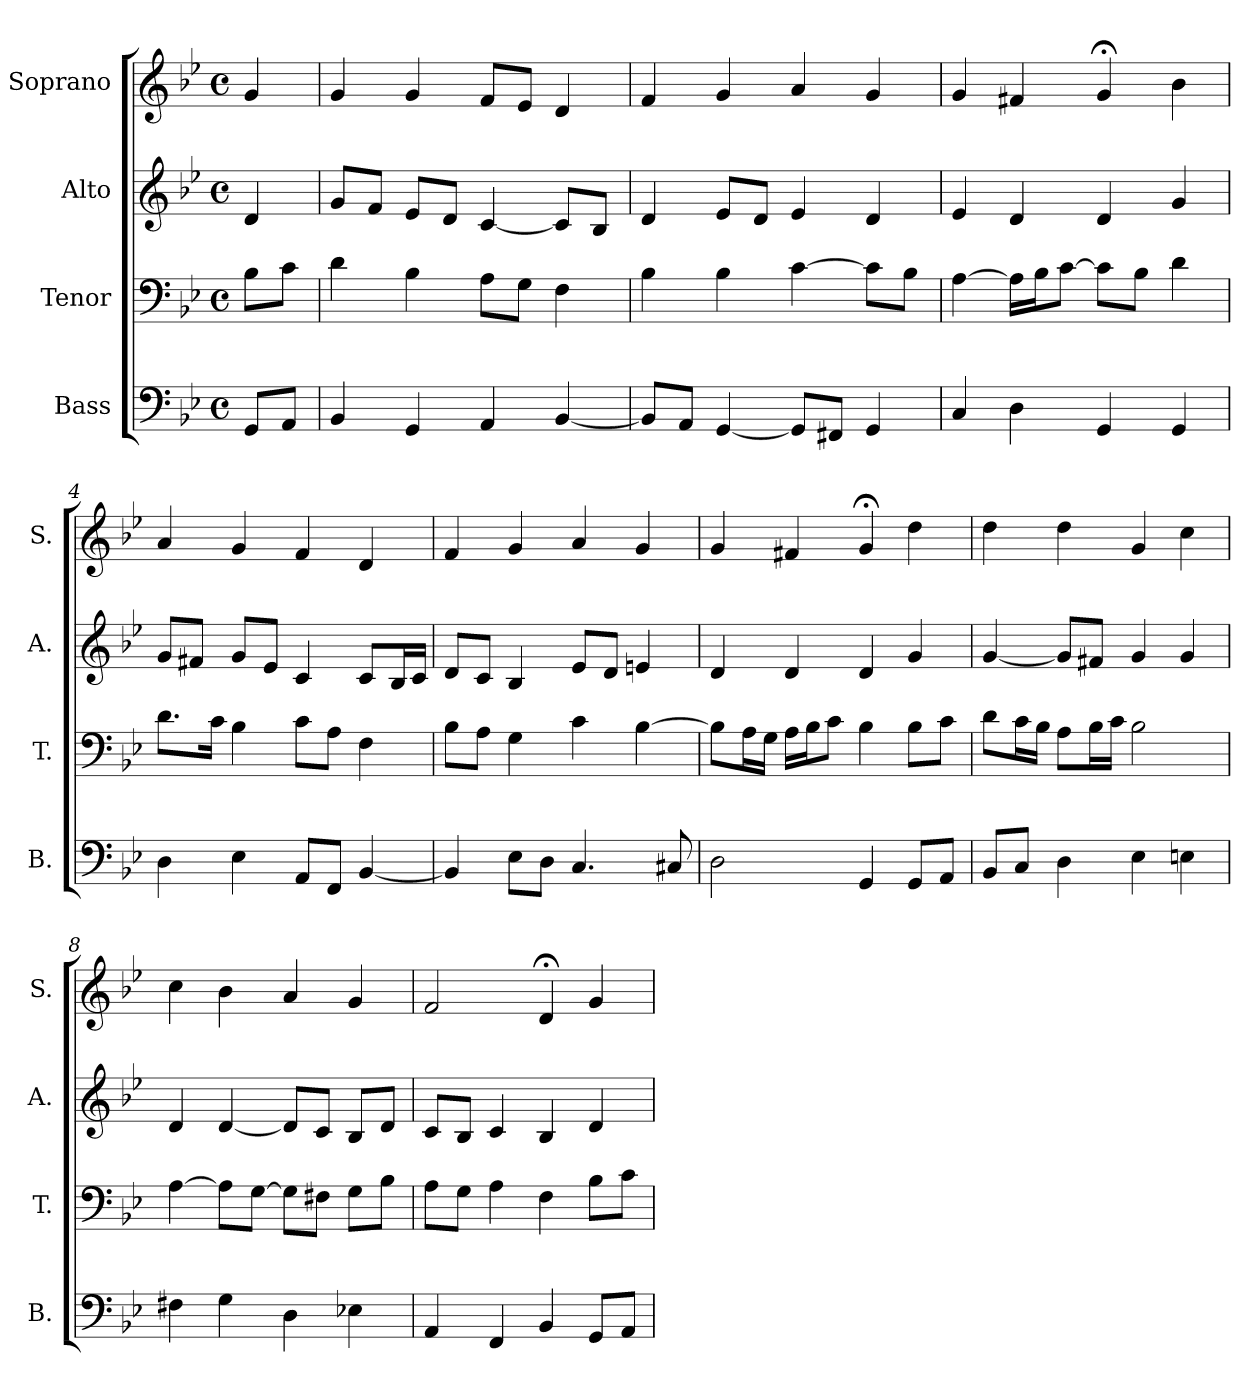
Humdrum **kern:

**kern	**kern	**kern	**kern
*part4	*part3	*part2	*part1
*staff4	*staff3	*staff2	*staff1
*I"Bass	*I"Tenor	*I"Alto	*I"Soprano
*I'B.	*I'T.	*I'A.	*I'S.
*clefF4	*clefF4	*clefG2	*clefG2
*k[b-e-]	*k[b-e-]	*k[b-e-]	*k[b-e-]
*g:	*g:	*g:	*g:
*M4/4	*M4/4	*M4/4	*M4/4
*met(c)	*met(c)	*met(c)	*met(c)
=	=	=	=
8GG/L	8B-\L	4d/	4g/
8AA/J	8c\J	.	.
=1	=1	=1	=1
4BB-/	4d\	8g/L	4g/
.	.	8f/J	.
4GG/	4B-\	8e-/L	4g/
.	.	8d/J	.
4AA/	8A\L	[4c/	8f/L
.	8G\J	.	8e-/J
[4BB-/	4F\	8c/L]	4d/
.	.	8B-/J	.
=2	=2	=2	=2
8BB-/L]	4B-\	4d/	4f/
8AA/J	.	.	.
[4GG/	4B-\	8e-/L	4g/
.	.	8d/J	.
8GG/L]	[4c\	4e-/	4a/
8FF#X/J	.	.	.
4GG/	8c\L]	4d/	4g/
.	8B-\J	.	.
=3	=3	=3	=3
4C/	[4A\	4e-/	4g/
4D\	16A\LL]	4d/	4f#X/
.	16B-\J	.	.
.	[8c\J	.	.
4GG/	8c\L]	4d/	4g;</
.	8B-\J	.	.
4GG/	4d\	4g/	4b-\
!!LO:LB:g=z
=4	=4	=4	=4
4D\	8.d\L	8g/L	4a/
.	.	8f#X/J	.
.	16c\Jk	.	.
4E-\	4B-\	8g/L	4g/
.	.	8e-/J	.
8AA/L	8c\L	4c/	4f/
8FF/J	8A\J	.	.
[4BB-/	4F\	8c/L	4d/
.	.	16B-/L	.
.	.	16c/JJ	.
=5	=5	=5	=5
4BB-/]	8B-\L	8d/L	4f/
.	8A\J	8c/J	.
8E-\L	4G\	4B-/	4g/
8D\J	.	.	.
4.C/	4c\	8e-/L	4a/
.	.	8d/J	.
.	[4B-\	4en/	4g/
8C#X/	.	.	.
=6	=6	=6	=6
2D\	8B-\L]	4d/	4g/
.	16A\L	.	.
.	16G\JJ	.	.
.	16A\LL	4d/	4f#X/
.	16B-\J	.	.
.	8c\J	.	.
4GG/	4B-\	4d/	4g;</
8GG/L	8B-\L	4g/	4dd\
8AA/J	8c\J	.	.
=7	=7	=7	=7
8BB-/L	8d\L	[4g/	4dd\
8C/J	16c\L	.	.
.	16B-\JJ	.	.
4D\	8A\L	8g/L]	4dd\
.	16B-\L	8f#X/J	.
.	16c\JJ	.	.
4E-\	2B-\	4g/	4g/
4En\	.	4g/	4cc\
!!LO:LB:g=z
=8	=8	=8	=8
4F#X\	[4A\	4d/	4cc\
4G\	8A\L]	[4d/	4b-\
.	[8G\J	.	.
4D\	8G\L]	8d/L]	4a/
.	8F#X\J	8c/J	.
4E-X\	8G\L	8B-/L	4g/
.	8B-\J	8d/J	.
=9	=9	=9	=9
4AA/	8A\L	8c/L	2f/
.	8G\J	8B-/J	.
4FF/	4A\	4c/	.
4BB-/	4F\	4B-/	4d;</
8GG/L	8B-\L	4d/	4g/
8AA/J	8c\J	.	.
=	=	=	=
*-	*-	*-	*-
